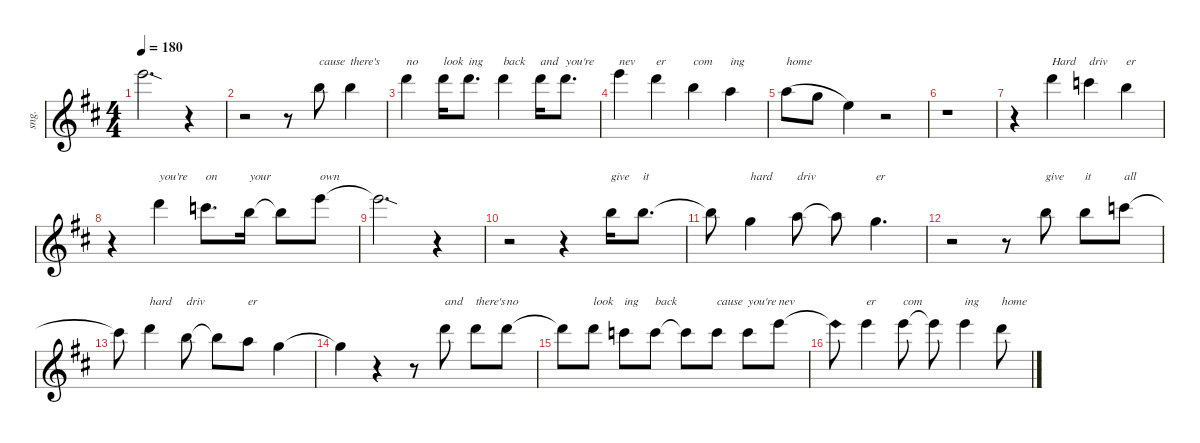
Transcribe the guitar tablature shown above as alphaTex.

\defaultSystemsLayout 4
\hideDynamics
\bracketExtendMode nobrackets
\otherSystemsTrackNameOrientation horizontal
\track ("Singer" "sng.") {instrument voiceoohs}
\staff {score}
\tuning (E4 B3 G3 D3 A2 E2)
\ts (4 4)
\tempo 180
\clef g2
\ks d
24.1{sod t acc forcenatural}.2{d dy mf beam Down} r.4{beam Down} |
r.2{beam Down} r.8{beam Down} 19.1{acc forcenatural}.8{txt "cause" beam Down} 19.1{acc forcenatural}.4{txt "there's" beam Down} |
22.1{acc forcenatural}.4{txt "no" beam Down} 22.1{acc forcenatural}.16{txt "look" beam Down} 22.1{acc forcenatural}.8{d txt "ing" beam Down} 22.1{acc forcenatural}.4{txt "back" beam Down} 22.1{acc forcenatural}.16{txt "and" beam Down} 22.1{acc forcenatural}.8{d txt "you're" beam Down} |
24.1{acc forcenatural}.4{txt "nev" beam Down} 22.1{acc forcenatural}.4{txt "er" beam Down} 19.1{acc forcenatural}.4{txt "com" beam Down} 17.1{acc forcenatural}.4{txt "ing" beam Down} |
17.1{acc forcenatural}.8{txt "home" dy f legatoorigin beam Down} 15.1{acc forcenatural}.8{legatoorigin beam Down} 17.2{acc forcenatural}.4{beam Down} r.2{beam Down} |
r.1{beam Down} |
r.4{beam Down} 22.1{acc forcenatural}.4{txt "Hard" beam Down} 20.1{acc forcenatural}.4{txt "driv" beam Down} 19.1{acc forcenatural}.4{txt "er" beam Down} |
r.4{beam Down} 22.1{acc forcenatural}.4{txt "you're" dy mf beam Down} 20.1{acc forcenatural}.8{d txt "on" beam Down} 19.1{acc forcenatural}.16{txt "your" beam Down} 19.1{t acc forcenatural}.8{beam Down} 24.1{acc forcenatural}.8{txt "own" beam Down} |
24.1{sod t acc forcenatural}.2{d beam Down} r.4{beam Down} |
r.2{beam Down} r.4{beam Down} 19.1{acc forcenatural}.16{txt "give" beam Down} 19.1{acc forcenatural}.8{d txt "it" beam Down} |
19.1{t acc forcenatural}.8{beam Down} 20.2{acc forcenatural}.4{txt "hard" beam Down} 22.2{acc forcenatural}.8{txt "driv" beam Down} 22.2{t acc forcenatural}.8{beam Down} 20.2{acc forcenatural}.4{d txt "er" beam Down} |
r.2{beam Down} r.8{beam Down} 19.1{acc forcenatural}.8{txt "give" beam Down} 19.1{acc forcenatural}.8{txt "it" beam Down} 20.1{acc forcenatural}.8{txt "all" beam Down} |
20.1{t acc forcenatural}.8{beam Down} 22.1{acc forcenatural}.4{txt "hard" beam Down} 19.1{acc forcenatural}.8{txt "driv" beam Down} 19.1{t acc forcenatural}.8{beam Down} 17.1{acc forcenatural}.8{txt "er" beam Down} 15.1{acc forcenatural}.4{beam Down} |
15.1{t acc forcenatural}.4{beam Down} r.4{beam Down} r.8{beam Down} 22.1{acc forcenatural}.8{txt "and" beam Down} 22.1{acc forcenatural}.8{txt "there's" beam Down} 22.1{acc forcenatural}.8{txt "no" beam Down} |
22.1{t acc forcenatural}.8{dy f beam Down} 22.1{acc forcenatural}.8{txt "look" beam Down} 20.1{acc forcenatural}.8{txt "ing" beam Down} 20.1{acc forcenatural}.8{txt "back" beam Down} 20.1{t acc forcenatural}.8{beam Down} 20.1{acc forcenatural}.8{txt "cause" beam Down} 20.1{acc forcenatural}.8{txt "you're" beam Down} 24.1{acc forcenatural}.8{txt "nev" beam Down} |
24.1{nh t acc forcenatural}.8{beam Down} 24.1{acc forcenatural}.4{txt "er" beam Down} 24.1{acc forcenatural}.8{txt "com" beam Down} 24.1{t acc forcenatural}.8{beam Down} 24.1{acc forcenatural}.4{txt "ing" beam Down} 22.1{acc forcenatural}.8{txt "home" beam Down}
